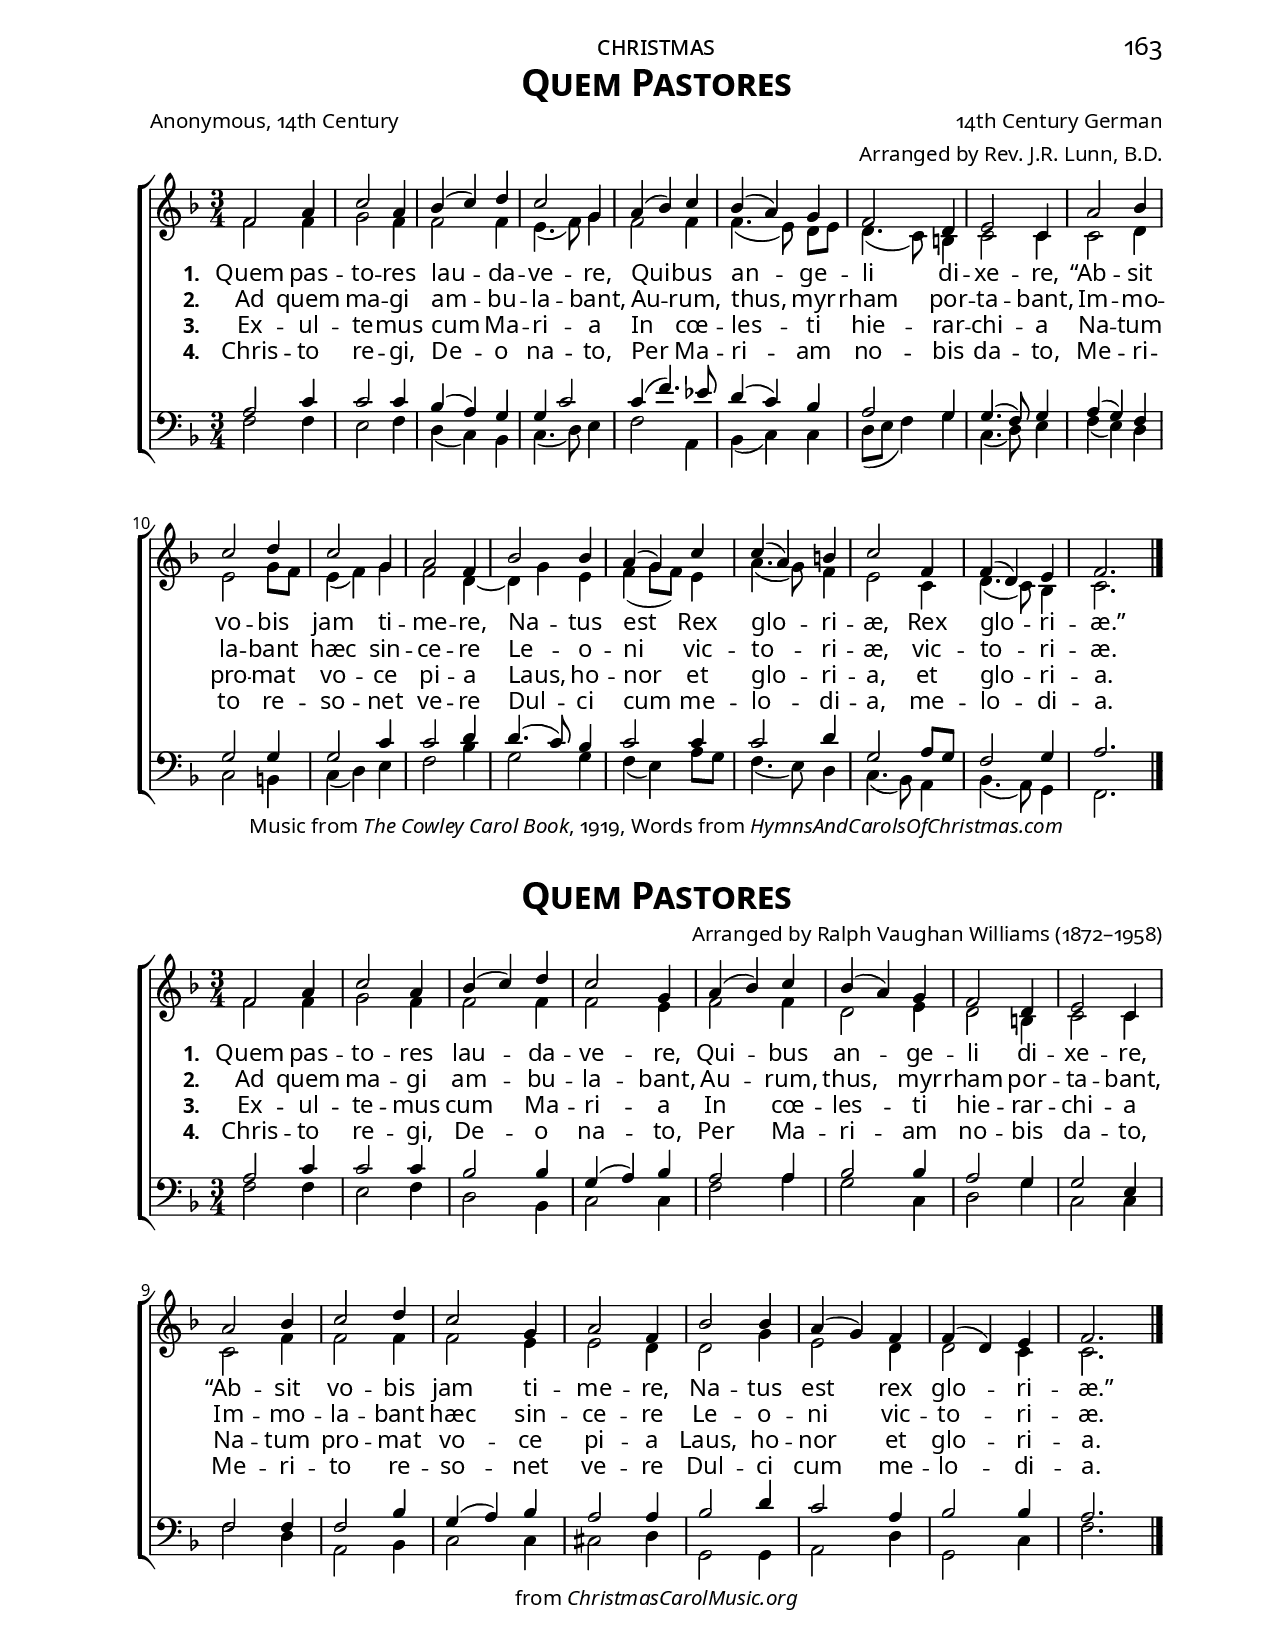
\version "2.14.2"
\include "util.ly"
\header {
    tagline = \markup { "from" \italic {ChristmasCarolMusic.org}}
}
\paper {
  print-all-headers = ##t
  paper-height = 11\in
  paper-width = 8.5\in
  indent = 0\in
  %system-system-spacing = #'((basic-distance . 10) (padding . 0))
  system-system-spacing =
    #'((basic-distance . 0)
       (minimum-distance . 0)
       (padding . -15)
       (stretchability . 100))
  score-markup-spacing =
    #'((basic-distance . 0)
       (minimum-distance . 0)
       (padding . 0)
       (stretchability . 0))
  ragged-last-bottom = ##f
  ragged-bottom = ##f
  two-sided = ##t
  inner-margin = 1\in
  outer-margin = 0.75\in
  top-margin = 0.26\in
  bottom-margin = 0.25\in
  first-page-number = #163
  print-first-page-number = ##t
  headerLine = \markup{\override #'(font-name . "Garamond Premier Pro") \smallCapsOldStyle"christmas"}
  oddHeaderMarkup = \markup\fill-line{
     \override #'(font-name . "Garamond Premier Pro")\abs-fontsize #12.5
     \combine 
        \fill-line{"" \on-the-fly #print-page-number-check-first
        \oldStylePageNum""
        }
        \fill-line{\headerLine}
  }
  evenHeaderMarkup = \markup {
     \override #'(font-name . "Garamond Premier Pro")\abs-fontsize #12.5
     \combine
        \on-the-fly #print-page-number-check-first
        \oldStylePageNum""
        \fill-line{\headerLine}
  }
}
#(set-global-staff-size 18) \paper{ #(define fonts (make-pango-font-tree "Garamond Premier Pro" "Garamond Premier Pro" "Garamond Premier Pro" (/ 18 20))) }
global = {
  \key f \major
  \time 3/4
  \autoBeamOff
  \override DynamicLineSpanner #'staff-padding = #0.0
  \override DynamicLineSpanner #'Y-extent = #'(-1 . 1)
}

sopMusic = \relative c' {
  f2 a4 |
  c2 a4 |
  bes( c) d |
  c2 g4 |
  a( bes) c |
  
  bes( a) g |
  f2 d4 |
  e2 c4 |
  a'2 bes4 |
  c2 d4 |
  
  c2 g4 |
  a2 f4 |
  bes2 bes4 |
  a( g) c |
  c( a) b |
  c2 f,4 |
  f( d) e |
  f2. \bar "|."
}
sopWords = \lyricmode {
  
}

altoMusic = \relative c' {
  f2 f4 |
  g2 f4 |
  f2 f4 |
  e4.( f8) g4 |
  f2 f4 f4.( e8) d[ e] |
  
  d4.( c8) b4 |
  c2 c4 |
  c2 d4 |
  e2 g8[ f] |
  e4( f) g |
  f2 d4~ |
  
  d4 g e |
  f( g8[ f]) e4 |
  a4.( g8) f4 |
  e2 c4 |
  d4.( c8) bes4 |
  c2. \bar "|."
}
altoWords = \lyricmode {
  \dropLyricsIX
  \set stanza = #"1. "
  Quem pas -- to -- res lau -- da -- ve -- re,
  Qui -- bus an -- ge -- li di -- xe -- re,
  “Ab -- sit vo -- bis jam ti -- me -- \set associatedVoice = "tenors"
  re,
  Na -- \unset associatedVoice
  tus est Rex glo -- ri -- æ,
  Rex glo -- ri -- æ.”
}
altoWordsII = \lyricmode {
  \dropLyricsIX
%\markup\italic
  \set stanza = #"2. "
  Ad quem ma -- gi am -- bu -- la -- bant,
  Au -- rum, thus, myr -- rham por -- ta -- bant,
  Im -- mo -- la -- bant hæc sin -- ce -- \set associatedVoice = "tenors"
  re
  Le -- \unset associatedVoice
  o -- ni vic -- to -- ri -- æ,
  vic -- to -- ri -- æ.
}
altoWordsIII = \lyricmode {
  \dropLyricsIX
  \set stanza = #"3. "
  Ex -- ul -- te -- mus cum Ma -- ri -- a
  In cœ -- les -- ti hie -- rar -- chi -- a
  Na -- tum pro -- mat vo -- ce pi -- \set associatedVoice = "tenors"
  a
  Laus, \unset associatedVoice
  ho -- nor et glo -- ri -- a,
  et glo -- ri -- a.
}
altoWordsIV = \lyricmode {
  \dropLyricsIX
  \set stanza = #"4. "
  Chris -- to re -- gi, De -- o na -- to,
  Per Ma -- ri -- am no -- bis da -- to,
  Me -- ri -- to re -- so -- net ve -- \set associatedVoice = "tenors"
  re
  Dul -- \unset associatedVoice
  ci cum me -- lo -- di -- a,
  me -- lo -- di -- a.
}
altoWordsV = \lyricmode {
  \set stanza = #"5. "
  \set ignoreMelismata = ##t
}
altoWordsVI = \lyricmode {
  \set stanza = #"6. "
  \set ignoreMelismata = ##t
}
tenorMusic = \relative c' {
  a2 c4 |
  c2 c4 |
  bes( a) g |
  g c2 |
  c4( f4.) ees8 |
  d4( c) bes |
  
  a2 g4 |
  g4.( f8) g4 |
  a( g) f |
  g2 g4 |
  g2 c4 |
  c2 d4 |
  
  d4.( c8) bes4 |
  c2 c4 |
  c2 d4 |
  g,2 a8[ g] |
  f2 g4 |
  a2. \bar "|."
}
tenorWords = \lyricmode {

}

bassMusic = \relative c {
  f2 f4 |
  e2 f4 |
  d( c) bes |
  c4.( d8) e4 |
  f2 a,4 |
  bes( c) c |
  
  d8([ e] f4) g |
  c,4.( d8) e4 |
  f( e) d |
  c2 b4 |
  c( d) e |
  f2 bes4 |
  
  g2 g4 |
  f( e) a8[ g] |
  f4.( e8) d4 |
  c4.( bes8) a4 |
  bes4.( a8) g4 |
  f2. \bar "|."
}
bassWords = \lyricmode {

}

pianoRH = \relative c' {
  
}
pianoLH = \relative c' {
  
}

\score {
  <<
   \new ChoirStaff <<
    \new Staff = women <<
      \new Voice = "sopranos" { \voiceOne << \global \sopMusic >> }
      \new Voice = "altos" { \voiceTwo << \global \altoMusic >> }
    >>
   \new Staff = men <<
      \clef bass
      \new Voice = "tenors" { \voiceOne << \global \tenorMusic >> }
      \new Voice = "basses" { \voiceTwo << \global \bassMusic >> }
    >>
    \new Lyrics \with { alignAboveContext = #"women" \override VerticalAxisGroup #'nonstaff-relatedstaff-spacing = #'((basic-distance . 1))} \lyricsto "sopranos" \sopWords
    \new Lyrics = "altosVI"  \with { alignBelowContext = #"women" } \lyricsto "sopranos" \altoWordsVI
    \new Lyrics = "altosV"  \with { alignBelowContext = #"women" } \lyricsto "sopranos" \altoWordsV
    \new Lyrics = "altosIV"  \with { alignBelowContext = #"women" } \lyricsto "sopranos" \altoWordsIV
    \new Lyrics = "altosIII"  \with { alignBelowContext = #"women" } \lyricsto "sopranos" \altoWordsIII
    \new Lyrics = "altosII"  \with { alignBelowContext = #"women" } \lyricsto "sopranos" \altoWordsII
    \new Lyrics = "altos"  \with { alignBelowContext = #"women" \override VerticalAxisGroup #'nonstaff-relatedstaff-spacing = #'((padding . -0.5))} \lyricsto "sopranos" \altoWords
    \new Lyrics \with { alignAboveContext = #"men" \override VerticalAxisGroup #'nonstaff-relatedstaff-spacing = #'((basic-distance . 1)) } \lyricsto "tenors" \tenorWords
    \new Lyrics \with { alignBelowContext = #"men" \override VerticalAxisGroup #'nonstaff-relatedstaff-spacing = #'((basic-distance . 1)) } \lyricsto "basses" \bassWords
  >>
%    \new PianoStaff << \new Staff { \new Voice { \pianoRH } } \new Staff { \clef "bass" \pianoLH } >>
  >>
  \layout {
  \context {
    \Lyrics
    \override LyricText #'font-size = #1.3
  }
    \context {
      \Score
      \override SpacingSpanner #'base-shortest-duration = #(ly:make-moment 1 2)
      \override SpacingSpanner #'common-shortest-duration = #(ly:make-moment 1 2)
    }
    \context {
      % Remove all empty staves
      % \Staff \RemoveEmptyStaves \override VerticalAxisGroup #'remove-first = ##t
    }
    \context {
      \Lyrics
      \override LyricText #'X-offset = #center-on-word
    }
  }
  \header {
    title = \markup{\override #'(font-name . "Garamond Premier Pro Semibold"){ \abs-fontsize #18 \smallCapsOldStyle"Quem Pastores"}}
    poet = \markup\oldStyleNum"Anonymous, 14th Century"
    composer = \markup\oldStyleNum"14th Century German"
    arranger = \markup\oldStyleNum"Arranged by Rev. J.R. Lunn, B.D."
  }
}
\markup \fill-line {\center-column{
  \concat{ "Music from " \italic "The Cowley Carol Book" \oldStyleNum", 1919, Words from " \italic "HymnsAndCarolsOfChristmas.com"}}}
\markup\vspace#1



















global = {
  \key f \major
  \time 3/4
  \autoBeamOff
  \override DynamicLineSpanner #'staff-padding = #0.0
  \override DynamicLineSpanner #'Y-extent = #'(-1 . 1)
}

sopMusic = \relative c' {
  f2 a4 |
  c2 a4 |
  bes( c) d |
  c2 g4 |
  a( bes) c |
  
  bes( a) g |
  f2 d4 |
  e2 c4 |
  a'2 bes4 |
  c2 d4 |
  
  c2 g4 |
  a2 f4 |
  bes2 bes4 |
  a( g) f |
  f( d) e |
  f2. \bar "|."
}
sopWords = \lyricmode {
  
}

altoMusic = \relative c' {
  f2 f4 |
  g2 f4 |
  f2 f4 |
  f2 e4 |
  f2 f4 |
  
  d2 e4 |
  d2 b4 |
  c2 c4 |
  c2 f4 |
  f2 f4 |
  
  f2 e4 |
  e2 d4 |
  d2 g4 |
  e2 d4 |
  d2 c4 |
  c2. \bar "|."
}
altoWords = \lyricmode {
  \dropLyricsIX
  \set stanza = #"1. "
  Quem pas -- to -- res lau -- da -- ve -- re,
  Qui -- bus an -- ge -- li di -- xe -- re,
  “Ab -- sit vo -- bis jam ti -- me -- re,
  Na -- tus est rex glo -- ri -- æ.”
}
altoWordsII = \lyricmode {
  \dropLyricsIX
%\markup\italic
  \set stanza = #"2. "
  Ad quem ma -- gi am -- bu -- la -- bant,
  Au -- rum, thus, myr -- rham por -- ta -- bant,
  Im -- mo -- la -- bant hæc sin -- ce -- re
  Le -- o -- ni vic -- to -- ri -- æ.
}
altoWordsIII = \lyricmode {
  \dropLyricsIX
  \set stanza = #"3. "
  Ex -- ul -- te -- mus cum Ma -- ri -- a
  In cœ -- les -- ti hie -- rar -- chi -- a
  Na -- tum pro -- mat vo -- ce pi -- a
  Laus, ho -- nor et glo -- ri -- a.
}
altoWordsIV = \lyricmode {
  \dropLyricsIX
  \set stanza = #"4. "
  Chris -- to re -- gi, De -- o na -- to,
  Per Ma -- ri -- am no -- bis da -- to,
  Me -- ri -- to re -- so -- net ve -- re
  Dul -- ci cum me -- lo -- di -- a.
}
altoWordsV = \lyricmode {
  \set stanza = #"5. "
  \set ignoreMelismata = ##t
}
altoWordsVI = \lyricmode {
  \set stanza = #"6. "
  \set ignoreMelismata = ##t
}
tenorMusic = \relative c' {
  a2 c4 |
  c2 c4 |
  bes2 bes4 |
  g( a) bes |
  a2 a4 |
  
  bes2 bes4 |
  a2 g4 |
  g2 e4 |
  f2 f4 |
  f2 bes4 |
  
  g( a) bes |
  a2 a4 |
  bes2 d4 |
  c2 a4 |
  bes2 bes4 |
  a2. \bar "|."
}
tenorWords = \lyricmode {

}

bassMusic = \relative c {
  f2 f4 |
  e2 f4 |
  d2 bes4 |
  c2 c4 |
  f2 a4 |
  
  g2 c,4 |
  d2 g4 |
  c,2 c4 |
  f2 d4 |
  a2 bes4 |
  
  c2 c4 |
  cis2 d4 |
  g,2 g4 |
  a2 d4 |
  g,2 c4 |
  f2. \bar "|."
}
bassWords = \lyricmode {

}

pianoRH = \relative c' {
  
}
pianoLH = \relative c' {
  
}

\score {
  <<
   \new ChoirStaff <<
    \new Staff = women <<
      \new Voice = "sopranos" { \voiceOne << \global \sopMusic >> }
      \new Voice = "altos" { \voiceTwo << \global \altoMusic >> }
    >>
    \new Lyrics \with { alignAboveContext = #"women" \override VerticalAxisGroup #'nonstaff-relatedstaff-spacing = #'((basic-distance . 1))} \lyricsto "sopranos" \sopWords
    \new Lyrics = "altosVI"  \with { alignBelowContext = #"women" } \lyricsto "altos" \altoWordsVI
    \new Lyrics = "altosV"  \with { alignBelowContext = #"women" } \lyricsto "altos" \altoWordsV
    \new Lyrics = "altosIV"  \with { alignBelowContext = #"women" } \lyricsto "altos" \altoWordsIV
    \new Lyrics = "altosIII"  \with { alignBelowContext = #"women" } \lyricsto "altos" \altoWordsIII
    \new Lyrics = "altosII"  \with { alignBelowContext = #"women" } \lyricsto "altos" \altoWordsII
    \new Lyrics = "altos"  \with { alignBelowContext = #"women" \override VerticalAxisGroup #'nonstaff-relatedstaff-spacing = #'((padding . -0.5)) } \lyricsto "altos" \altoWords
   \new Staff = men <<
      \clef bass
      \new Voice = "tenors" { \voiceOne << \global \tenorMusic >> }
      \new Voice = "basses" { \voiceTwo << \global \bassMusic >> }
    >>
    \new Lyrics \with { alignAboveContext = #"men" \override VerticalAxisGroup #'nonstaff-relatedstaff-spacing = #'((basic-distance . 1)) } \lyricsto "tenors" \tenorWords
    \new Lyrics \with { alignBelowContext = #"men" \override VerticalAxisGroup #'nonstaff-relatedstaff-spacing = #'((basic-distance . 1)) } \lyricsto "basses" \bassWords
  >>
%    \new PianoStaff << \new Staff { \new Voice { \pianoRH } } \new Staff { \clef "bass" \pianoLH } >>
  >>
  \layout {
  \context {
    \Lyrics
    \override LyricText #'font-size = #1.3
  }
    \context {
      \Score
      %\override SpacingSpanner #'base-shortest-duration = #(ly:make-moment 1 8)
      %\override SpacingSpanner #'common-shortest-duration = #(ly:make-moment 1 4)
    }
    \context {
      % Remove all empty staves
      % \Staff \RemoveEmptyStaves \override VerticalAxisGroup #'remove-first = ##t
    }
    \context {
      \Lyrics
      \override LyricText #'X-offset = #center-on-word
    }
  }
  \header {
    title = \markup{\override #'(font-name . "Garamond Premier Pro Semibold"){ \abs-fontsize #18 \smallCapsOldStyle"Quem Pastores"}}
%    poet = \markup\oldStyleNum"Anonymous, 14th Century"
%    composer = \markup\oldStyleNum"14th Century German"
    composer = \markup\oldStyleNum"Arranged by Ralph Vaughan Williams (1872–1958)"
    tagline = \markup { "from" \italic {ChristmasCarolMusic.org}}
  }
}

